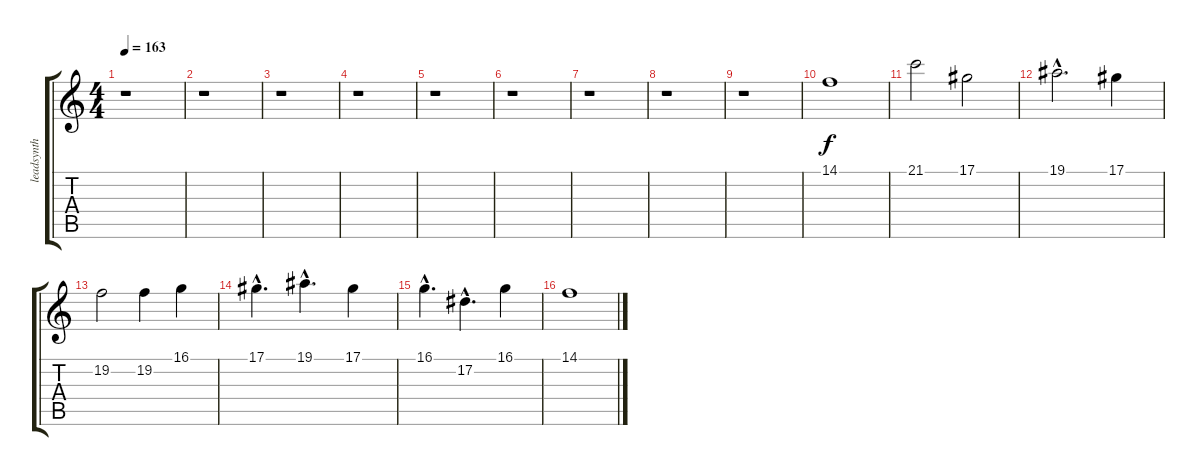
\track ("leadsynth" "leadsynth") {instrument stringensemble1}
\staff {score tabs}
\tuning (Eb4 Bb3 Gb3 Db3 Ab2 Eb2) {hide}
\ts (4 4)
\tempo 163
\clef g2
\ks c
r.1{dy f} |
r.1 |
r.1 |
r.1 |
r.1 |
r.1 |
r.1 |
r.1 |
r.1 |
14.1.1 |
21.1.2 17.1.2 |
19.1{hac}.2{d} 17.1.4 |
19.2.2 19.2.4 16.1.4 |
17.1{hac}.4{d} 19.1{hac}.4{d} 17.1.4 |
16.1{hac}.4{d} 17.2{hac}.4{d} 16.1.4 |
14.1.1
